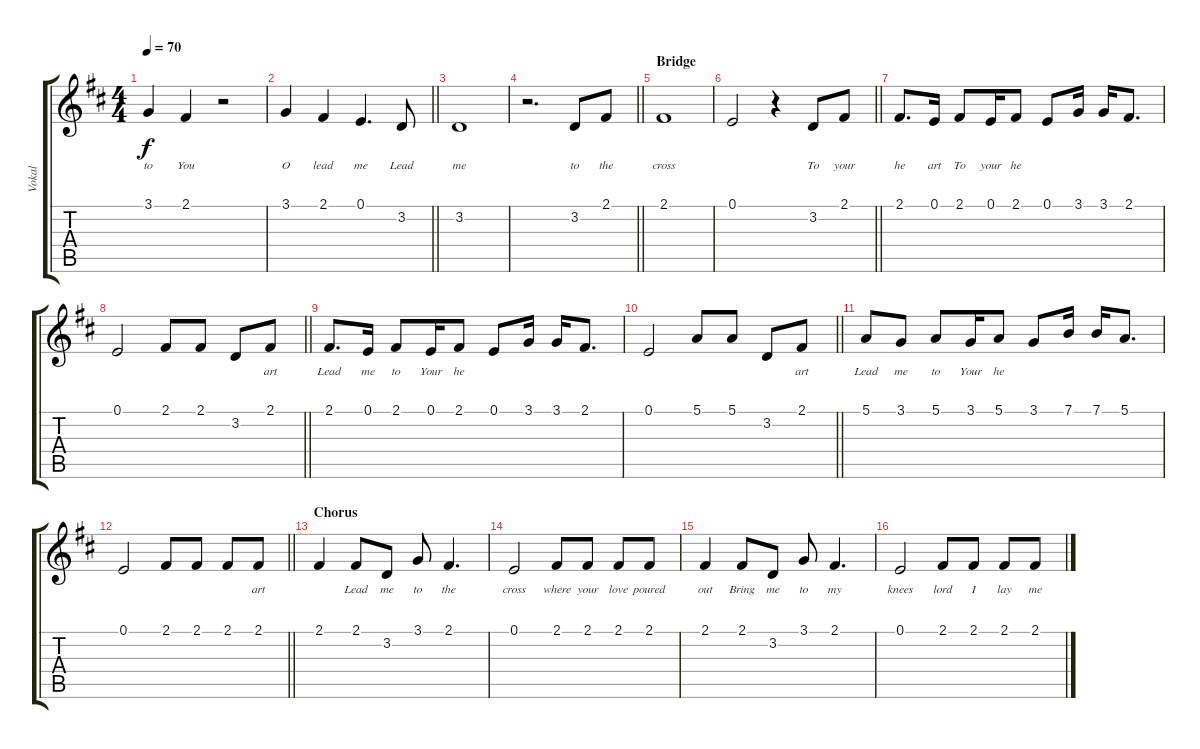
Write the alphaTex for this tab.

\track ("Vokal" "Vokal") {instrument flute}
\staff {score tabs}
\tuning (E4 B3 G3 D3 A2 E2) {hide}
\ts (4 4)
\tempo 70
\clef g2
\ks d
3.1.4{lyrics (0 "to") lyrics (1 "") lyrics (2 "") lyrics (3 "") lyrics (4 "") dy f} 2.1.4{lyrics (0 "You") lyrics (1 "") lyrics (2 "") lyrics (3 "") lyrics (4 "")} r.2 |
\barLineRight lightlight
3.1.4{lyrics (0 "O") lyrics (1 "") lyrics (2 "") lyrics (3 "") lyrics (4 "")} 2.1.4{lyrics (0 "lead") lyrics (1 "") lyrics (2 "") lyrics (3 "") lyrics (4 "")} 0.1.4{d lyrics (0 "me") lyrics (1 "") lyrics (2 "") lyrics (3 "") lyrics (4 "")} 3.2.8{lyrics (0 "Lead") lyrics (1 "") lyrics (2 "") lyrics (3 "") lyrics (4 "")} |
3.2.1{lyrics (0 "me") lyrics (1 "") lyrics (2 "") lyrics (3 "") lyrics (4 "")} |
\barLineRight lightlight
r.2{d} 3.2.8{lyrics (0 "to") lyrics (1 "") lyrics (2 "") lyrics (3 "") lyrics (4 "")} 2.1.8{lyrics (0 "the") lyrics (1 "") lyrics (2 "") lyrics (3 "") lyrics (4 "")} |
\section ("" "Bridge")
2.1.1{lyrics (0 "cross") lyrics (1 "") lyrics (2 "") lyrics (3 "") lyrics (4 "")} |
\barLineRight lightlight
0.1.2{lyrics (0 "") lyrics (1 "") lyrics (2 "") lyrics (3 "") lyrics (4 "")} r.4 3.2.8{lyrics (0 "To") lyrics (1 "") lyrics (2 "") lyrics (3 "") lyrics (4 "")} 2.1.8{lyrics (0 "your") lyrics (1 "") lyrics (2 "") lyrics (3 "") lyrics (4 "")} |
2.1.8{d lyrics (0 "he") lyrics (1 "") lyrics (2 "") lyrics (3 "") lyrics (4 "")} 0.1.16{lyrics (0 "art") lyrics (1 "") lyrics (2 "") lyrics (3 "") lyrics (4 "")} 2.1.8{lyrics (0 "To") lyrics (1 "") lyrics (2 "") lyrics (3 "") lyrics (4 "")} 0.1.16{lyrics (0 "your") lyrics (1 "") lyrics (2 "") lyrics (3 "") lyrics (4 "")} 2.1.8{lyrics (0 "he") lyrics (1 "") lyrics (2 "") lyrics (3 "") lyrics (4 "")} 0.1.8{lyrics (0 "") lyrics (1 "") lyrics (2 "") lyrics (3 "") lyrics (4 "")} 3.1.16{lyrics (0 "") lyrics (1 "") lyrics (2 "") lyrics (3 "") lyrics (4 "")} 3.1.16{lyrics (0 "") lyrics (1 "") lyrics (2 "") lyrics (3 "") lyrics (4 "")} 2.1.8{d lyrics (0 "") lyrics (1 "") lyrics (2 "") lyrics (3 "") lyrics (4 "")} |
\barLineRight lightlight
0.1.2{lyrics (0 "") lyrics (1 "") lyrics (2 "") lyrics (3 "") lyrics (4 "")} 2.1.8{lyrics (0 "") lyrics (1 "") lyrics (2 "") lyrics (3 "") lyrics (4 "")} 2.1.8{lyrics (0 "") lyrics (1 "") lyrics (2 "") lyrics (3 "") lyrics (4 "")} 3.2.8{lyrics (0 "") lyrics (1 "") lyrics (2 "") lyrics (3 "") lyrics (4 "")} 2.1.8{lyrics (0 "art") lyrics (1 "") lyrics (2 "") lyrics (3 "") lyrics (4 "")} |
2.1.8{d lyrics (0 "Lead") lyrics (1 "") lyrics (2 "") lyrics (3 "") lyrics (4 "")} 0.1.16{lyrics (0 "me") lyrics (1 "") lyrics (2 "") lyrics (3 "") lyrics (4 "")} 2.1.8{lyrics (0 "to") lyrics (1 "") lyrics (2 "") lyrics (3 "") lyrics (4 "")} 0.1.16{lyrics (0 "Your") lyrics (1 "") lyrics (2 "") lyrics (3 "") lyrics (4 "")} 2.1.8{lyrics (0 "he") lyrics (1 "") lyrics (2 "") lyrics (3 "") lyrics (4 "")} 0.1.8{lyrics (0 "") lyrics (1 "") lyrics (2 "") lyrics (3 "") lyrics (4 "")} 3.1.16{lyrics (0 "") lyrics (1 "") lyrics (2 "") lyrics (3 "") lyrics (4 "")} 3.1.16{lyrics (0 "") lyrics (1 "") lyrics (2 "") lyrics (3 "") lyrics (4 "")} 2.1.8{d lyrics (0 "") lyrics (1 "") lyrics (2 "") lyrics (3 "") lyrics (4 "")} |
\barLineRight lightlight
0.1.2{lyrics (0 "") lyrics (1 "") lyrics (2 "") lyrics (3 "") lyrics (4 "")} 5.1.8{lyrics (0 "") lyrics (1 "") lyrics (2 "") lyrics (3 "") lyrics (4 "")} 5.1.8{lyrics (0 "") lyrics (1 "") lyrics (2 "") lyrics (3 "") lyrics (4 "")} 3.2.8{lyrics (0 "") lyrics (1 "") lyrics (2 "") lyrics (3 "") lyrics (4 "")} 2.1.8{lyrics (0 "art") lyrics (1 "") lyrics (2 "") lyrics (3 "") lyrics (4 "")} |
5.1.8{lyrics (0 "Lead") lyrics (1 "") lyrics (2 "") lyrics (3 "") lyrics (4 "")} 3.1.8{lyrics (0 "me") lyrics (1 "") lyrics (2 "") lyrics (3 "") lyrics (4 "")} 5.1.8{lyrics (0 "to") lyrics (1 "") lyrics (2 "") lyrics (3 "") lyrics (4 "")} 3.1.16{lyrics (0 "Your") lyrics (1 "") lyrics (2 "") lyrics (3 "") lyrics (4 "")} 5.1.8{lyrics (0 "he") lyrics (1 "") lyrics (2 "") lyrics (3 "") lyrics (4 "")} 3.1.8{lyrics (0 "") lyrics (1 "") lyrics (2 "") lyrics (3 "") lyrics (4 "")} 7.1.16{lyrics (0 "") lyrics (1 "") lyrics (2 "") lyrics (3 "") lyrics (4 "")} 7.1.16{lyrics (0 "") lyrics (1 "") lyrics (2 "") lyrics (3 "") lyrics (4 "")} 5.1.8{d lyrics (0 "") lyrics (1 "") lyrics (2 "") lyrics (3 "") lyrics (4 "")} |
\barLineRight lightlight
0.1.2{lyrics (0 "") lyrics (1 "") lyrics (2 "") lyrics (3 "") lyrics (4 "")} 2.1.8{lyrics (0 "") lyrics (1 "") lyrics (2 "") lyrics (3 "") lyrics (4 "")} 2.1.8{lyrics (0 "") lyrics (1 "") lyrics (2 "") lyrics (3 "") lyrics (4 "")} 2.1.8{lyrics (0 "") lyrics (1 "") lyrics (2 "") lyrics (3 "") lyrics (4 "")} 2.1.8{lyrics (0 "art") lyrics (1 "") lyrics (2 "") lyrics (3 "") lyrics (4 "")} |
\section ("" "Chorus")
2.1.4{lyrics (0 "") lyrics (1 "") lyrics (2 "") lyrics (3 "") lyrics (4 "")} 2.1.8{lyrics (0 "Lead") lyrics (1 "") lyrics (2 "") lyrics (3 "") lyrics (4 "")} 3.2.8{lyrics (0 "me") lyrics (1 "") lyrics (2 "") lyrics (3 "") lyrics (4 "")} 3.1.8{lyrics (0 "to") lyrics (1 "") lyrics (2 "") lyrics (3 "") lyrics (4 "")} 2.1.4{d lyrics (0 "the") lyrics (1 "") lyrics (2 "") lyrics (3 "") lyrics (4 "")} |
0.1.2{lyrics (0 "cross") lyrics (1 "") lyrics (2 "") lyrics (3 "") lyrics (4 "")} 2.1.8{lyrics (0 "where") lyrics (1 "") lyrics (2 "") lyrics (3 "") lyrics (4 "")} 2.1.8{lyrics (0 "your") lyrics (1 "") lyrics (2 "") lyrics (3 "") lyrics (4 "")} 2.1.8{lyrics (0 "love") lyrics (1 "") lyrics (2 "") lyrics (3 "") lyrics (4 "")} 2.1.8{lyrics (0 "poured") lyrics (1 "") lyrics (2 "") lyrics (3 "") lyrics (4 "")} |
2.1.4{lyrics (0 "out") lyrics (1 "") lyrics (2 "") lyrics (3 "") lyrics (4 "")} 2.1.8{lyrics (0 "Bring") lyrics (1 "") lyrics (2 "") lyrics (3 "") lyrics (4 "")} 3.2.8{lyrics (0 "me") lyrics (1 "") lyrics (2 "") lyrics (3 "") lyrics (4 "")} 3.1.8{lyrics (0 "to") lyrics (1 "") lyrics (2 "") lyrics (3 "") lyrics (4 "")} 2.1.4{d lyrics (0 "my") lyrics (1 "") lyrics (2 "") lyrics (3 "") lyrics (4 "")} |
0.1.2{lyrics (0 "knees") lyrics (1 "") lyrics (2 "") lyrics (3 "") lyrics (4 "")} 2.1.8{lyrics (0 "lord") lyrics (1 "") lyrics (2 "") lyrics (3 "") lyrics (4 "")} 2.1.8{lyrics (0 "I") lyrics (1 "") lyrics (2 "") lyrics (3 "") lyrics (4 "")} 2.1.8{lyrics (0 "lay") lyrics (1 "") lyrics (2 "") lyrics (3 "") lyrics (4 "")} 2.1.8{lyrics (0 "me") lyrics (1 "") lyrics (2 "") lyrics (3 "") lyrics (4 "")}
